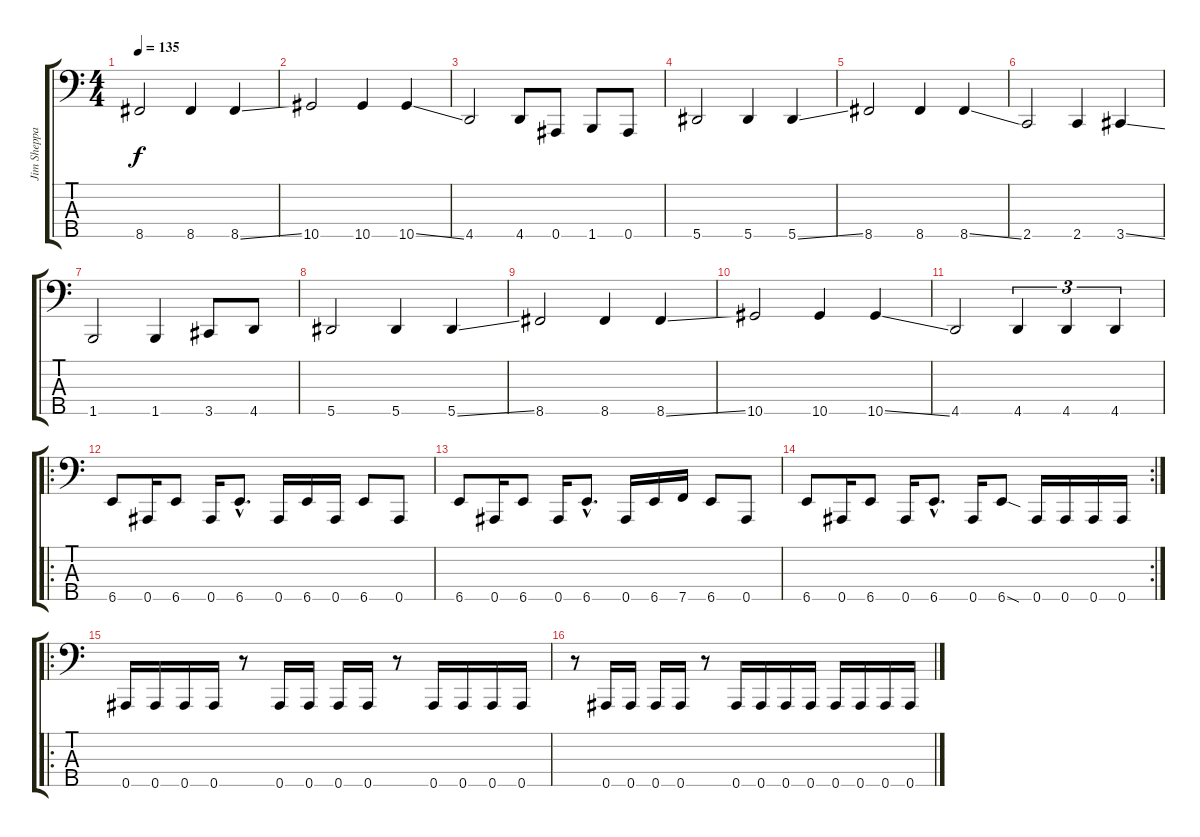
\track ("Jim Sheppard" "Jim Sheppa") {instrument electricbasspick}
\staff {score tabs}
\tuning (Gb2 Db2 Ab1 Eb1 Bb0) {hide}
\ts (4 4)
\tempo 135
\clef f4
\ks c
8.5.2{dy f} 8.5.4 8.5{ss}.4 |
10.5.2 10.5.4 10.5{ss}.4 |
4.5.2 4.5.8 0.5.8 1.5.8 0.5.8 |
5.5.2 5.5.4 5.5{ss}.4 |
8.5.2 8.5.4 8.5{ss}.4 |
2.5.2 2.5.4 3.5{ss}.4 |
1.5.2 1.5.4 3.5.8 4.5.8 |
5.5.2 5.5.4 5.5{ss}.4 |
8.5.2 8.5.4 8.5{ss}.4 |
10.5.2 10.5.4 10.5{ss}.4 |
4.5.2 4.5.4{tu (3 2)} 4.5.4{tu (3 2)} 4.5.4{tu (3 2)} |
\ro
6.5.8 0.5.16 6.5.8 0.5.16 6.5{hac}.8{d} 0.5.16 6.5.16 0.5.16 6.5.8 0.5.8 |
6.5.8 0.5.16 6.5.8 0.5.16 6.5{hac}.8{d} 0.5.16 6.5.16 7.5.16 6.5.8 0.5.8 |
\rc 2
6.5.8 0.5.16 6.5.8 0.5.16 6.5{hac}.8{d} 0.5.16 6.5{sod}.8 0.5.16 0.5.16 0.5.16 0.5.16 |
\ro
0.5.16 0.5.16 0.5.16 0.5.16 r.8 0.5.16 0.5.16 0.5.16 0.5.16 r.8 0.5.16 0.5.16 0.5.16 0.5.16 |
r.8 0.5.16 0.5.16 0.5.16 0.5.16 r.8 0.5.16 0.5.16 0.5.16 0.5.16 0.5.16 0.5.16 0.5.16 0.5.16
